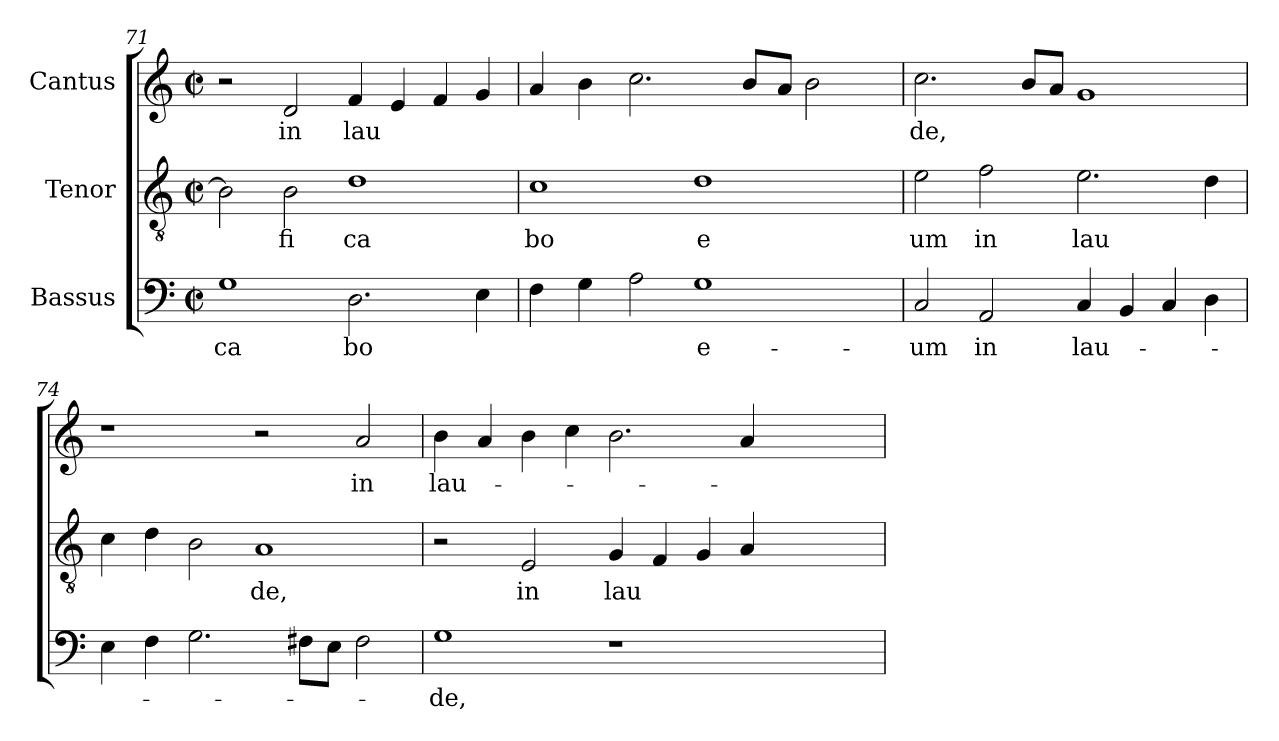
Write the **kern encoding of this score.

**kern	**text	**kern	**text	**kern	**text
*part3	*part3	*part2	*part2	*part1	*part1
*staff3	*staff3	*staff2	*staff2	*staff1	*staff1
*I"Bassus	*	*I"Tenor	*	*I"Cantus	*
*clefF4	*	*clefGv2	*	*clefG2	*
*M2/2	*	*M2/2	*	*M2/2	*
*met(c|)	*	*met(c|)	*	*met(c|)	*
=71	=71	=71	=71	=71	=71
!	!LO:LY:b:cj	!	!	!	!
1G	ca	2B\]	.	2r	.
!	!	!	!LO:LY:b:cj	!	!LO:LY:b:cj
.	.	2B\	fi	2d/	in
!	!LO:LY:b:cj	!	!LO:LY:b:cj	!	!LO:LY:b
2.D\	bo	1d	ca	4f/	lau
.	.	.	.	4e/	.
.	.	.	.	4f/	.
4E\	.	.	.	4g/	.
!!LO:PB:g=z
=72	=72	=72	=72	=72	=72
!	!	!	!LO:LY:b:cj	!	!
*^	*	*	*	*^	*
4F\	64ryy	.	1c	bo	4a/	4ryy	.
.	1ryy	.	.	.	.	.	.
4G\	.	.	.	.	4b\	32ryy	.
.	.	.	.	.	.	1ryy	.
2A\	.	.	.	.	2.cc\	.	.
!	!	!LO:LY:b:cj	!	!LO:LY:b:cj	!	!	!
1G	.	e-	1d	e	.	.	.
.	2ryy	.	.	.	.	.	.
.	.	.	.	.	8b/L	.	.
.	.	.	.	.	.	2ryy	.
.	.	.	.	.	8a/J	.	.
.	.	.	.	.	2b\	.	.
.	4ryy	.	.	.	.	.	.
.	8...ryy	.	.	.	.	.	.
.	.	.	.	.	.	8..ryy	.
=73	=73	=73	=73	=73	=73	=73	=73
!	!	!LO:LY:b:cj	!	!LO:LY:b:cj	!	!	!LO:LY:b
*v	*v	*	*	*	*v	*v	*
2C/	-um	2e\	um	2.cc\	de,
!	!LO:LY:b:cj	!	!LO:LY:b:cj	!	!
2AA/	in	2f\	in	.	.
.	.	.	.	8b/L	.
.	.	.	.	8a/J	.
!	!LO:LY:b	!	!LO:LY:b	!	!
4C/	lau-	2.e\	lau	1g	.
4BB/	.	.	.	.	.
4C/	.	.	.	.	.
4D\	.	4d\	.	.	.
=74	=74	=74	=74	=74	=74
4E\	.	4c\	.	1r	.
4F\	.	4d\	.	.	.
2.G\	.	2B\	.	.	.
!	!	!	!LO:LY:b:cj	!	!
.	.	1A	de,	2r	.
8F#\L	.	.	.	.	.
8E\J	.	.	.	.	.
!	!	!	!	!	!LO:LY:b:cj
2F#\	.	.	.	2a/	in
=75	=75	=75	=75	=75	=75
!	!LO:LY:b:cj	!	!	!	!LO:LY:b
1G	-de,	2r	.	4b\	lau-
.	.	.	.	4a/	.
!	!	!	!LO:LY:b:cj	!	!
.	.	2E/	in	4b\	.
.	.	.	.	4cc\	.
!LO:N:vis=1	!	!	!LO:LY:b	!	!
0r	.	4G/	lau	2.b\	.
.	.	4F/	.	.	.
.	.	4G/	.	.	.
.	.	4A/	.	4a/	.
.	.	1ryy	.	1ryy	.
=	=	=	=	=	=
*-	*-	*-	*-	*-	*-
